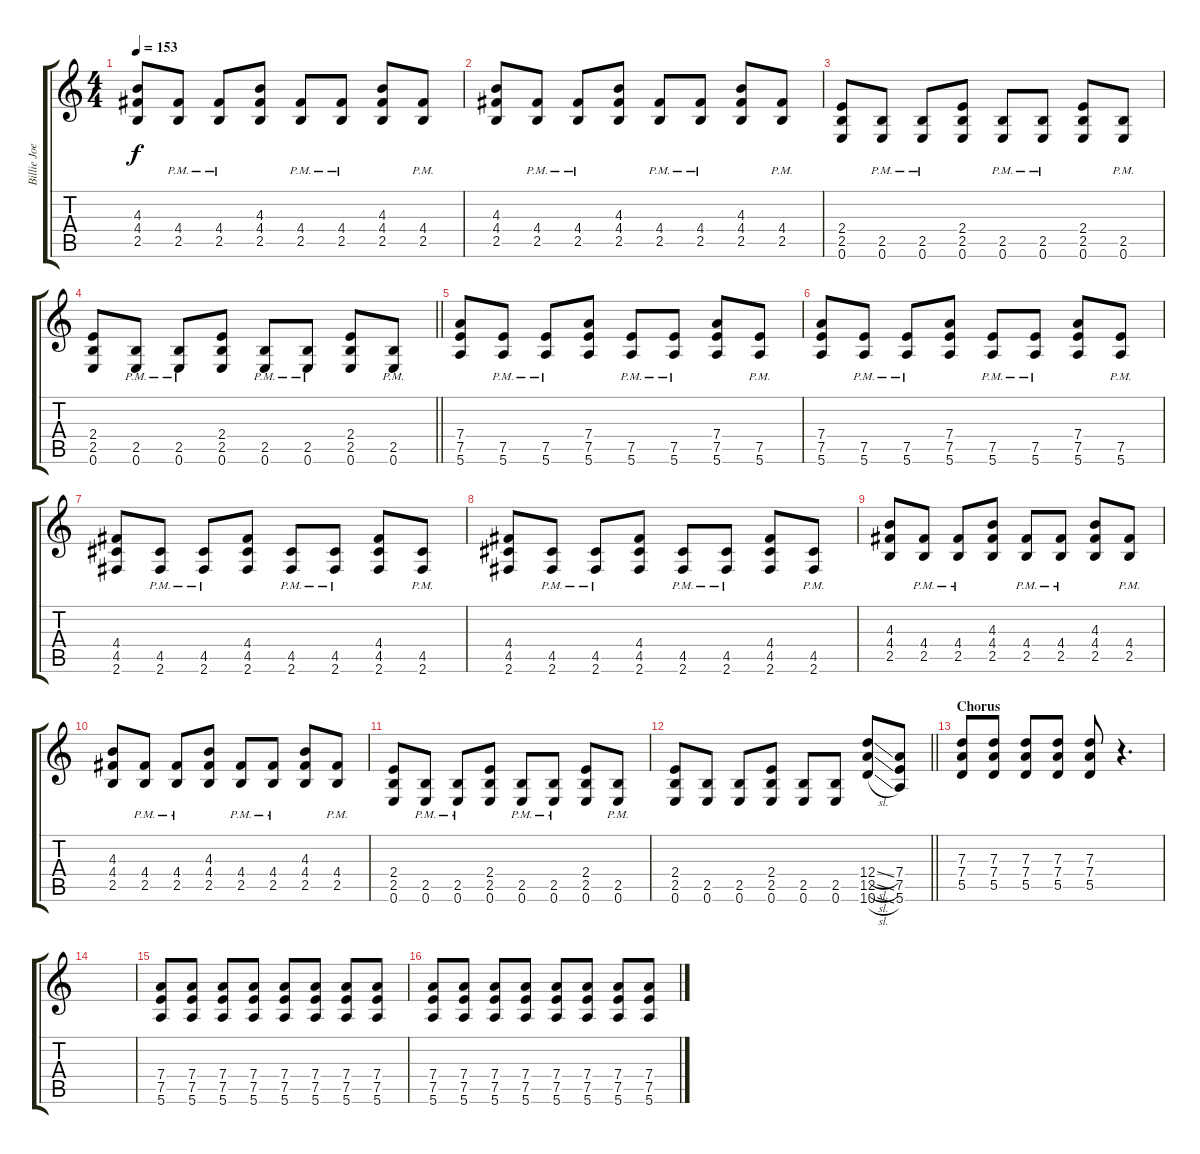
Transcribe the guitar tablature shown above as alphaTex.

\track ("Billie Joe Armstrong (Guitar)" "Billie Joe") {instrument distortionguitar}
\staff {score tabs}
\tuning (E4 B3 G3 D3 A2 E2) {hide}
\ts (4 4)
\tempo 153
\clef g2
\ks c
(4.3 4.4 2.5).8{dy f} (4.4{pm} 2.5{pm}).8 (4.4{pm} 2.5{pm}).8 (4.3 4.4 2.5).8 (4.4{pm} 2.5{pm}).8 (4.4{pm} 2.5{pm}).8 (4.3 4.4 2.5).8 (4.4{pm} 2.5).8 |
(4.3 4.4 2.5).8 (4.4{pm} 2.5{pm}).8 (4.4{pm} 2.5{pm}).8 (4.3 4.4 2.5).8 (4.4{pm} 2.5{pm}).8 (4.4{pm} 2.5{pm}).8 (4.3 4.4 2.5).8 (4.4{pm} 2.5).8 |
(2.4 2.5 0.6).8 (2.5{pm} 0.6{pm}).8 (2.5{pm} 0.6{pm}).8 (2.4 2.5 0.6).8 (2.5{pm} 0.6{pm}).8 (2.5{pm} 0.6{pm}).8 (2.4 2.5 0.6).8 (2.5 0.6{pm}).8 |
\barLineRight lightlight
(2.4 2.5 0.6).8 (2.5{pm} 0.6{pm}).8 (2.5{pm} 0.6{pm}).8 (2.4 2.5 0.6).8 (2.5{pm} 0.6{pm}).8 (2.5{pm} 0.6{pm}).8 (2.4 2.5 0.6).8 (2.5 0.6{pm}).8 |
(7.4 7.5 5.6).8 (7.5{pm} 5.6{pm}).8 (7.5{pm} 5.6{pm}).8 (7.4 7.5 5.6).8 (7.5{pm} 5.6{pm}).8 (7.5{pm} 5.6{pm}).8 (7.4 7.5 5.6).8 (7.5 5.6{pm}).8 |
(7.4 7.5 5.6).8 (7.5{pm} 5.6{pm}).8 (7.5{pm} 5.6{pm}).8 (7.4 7.5 5.6).8 (7.5{pm} 5.6{pm}).8 (7.5{pm} 5.6{pm}).8 (7.4 7.5 5.6).8 (7.5 5.6{pm}).8 |
(4.4 4.5 2.6).8 (4.5{pm} 2.6{pm}).8 (4.5{pm} 2.6{pm}).8 (4.4 4.5 2.6).8 (4.5{pm} 2.6{pm}).8 (4.5{pm} 2.6{pm}).8 (4.4 4.5 2.6).8 (4.5{pm} 2.6).8 |
(4.4 4.5 2.6).8 (4.5{pm} 2.6{pm}).8 (4.5{pm} 2.6{pm}).8 (4.4 4.5 2.6).8 (4.5{pm} 2.6{pm}).8 (4.5{pm} 2.6{pm}).8 (4.4 4.5 2.6).8 (4.5{pm} 2.6).8 |
(4.3 4.4 2.5).8 (4.4{pm} 2.5{pm}).8 (4.4{pm} 2.5{pm}).8 (4.3 4.4 2.5).8 (4.4{pm} 2.5{pm}).8 (4.4{pm} 2.5{pm}).8 (4.3 4.4 2.5).8 (4.4{pm} 2.5).8 |
(4.3 4.4 2.5).8 (4.4{pm} 2.5{pm}).8 (4.4{pm} 2.5{pm}).8 (4.3 4.4 2.5).8 (4.4{pm} 2.5{pm}).8 (4.4{pm} 2.5{pm}).8 (4.3 4.4 2.5).8 (4.4{pm} 2.5).8 |
(2.4 2.5 0.6).8 (2.5{pm} 0.6{pm}).8 (2.5{pm} 0.6{pm}).8 (2.4 2.5 0.6).8 (2.5{pm} 0.6{pm}).8 (2.5{pm} 0.6{pm}).8 (2.4 2.5 0.6).8 (2.5 0.6{pm}).8 |
\barLineRight lightlight
(2.4 2.5 0.6).8 (2.5 0.6).8 (2.5 0.6).8 (2.4 2.5 0.6).8 (2.5 0.6).8 (2.5 0.6).8 (12.4{sl} 12.5{sl} 10.6{sl}).8{instrument distortionguitar} (7.4 7.5 5.6).8 |
\section ("" "Chorus")
(7.3 7.4 5.5).8 (7.3 7.4 5.5).8 (7.3 7.4 5.5).8 (7.3 7.4 5.5).8 (7.3 7.4 5.5).8 r.4{d} |
|
(7.4 7.5 5.6).8 (7.4 7.5 5.6).8 (7.4 7.5 5.6).8 (7.4 7.5 5.6).8 (7.4 7.5 5.6).8 (7.4 7.5 5.6).8 (7.4 7.5 5.6).8 (7.4 7.5 5.6).8 |
(7.4 7.5 5.6).8 (7.4 7.5 5.6).8 (7.4 7.5 5.6).8 (7.4 7.5 5.6).8 (7.4 7.5 5.6).8 (7.4 7.5 5.6).8 (7.4 7.5 5.6).8 (7.4 7.5 5.6).8
